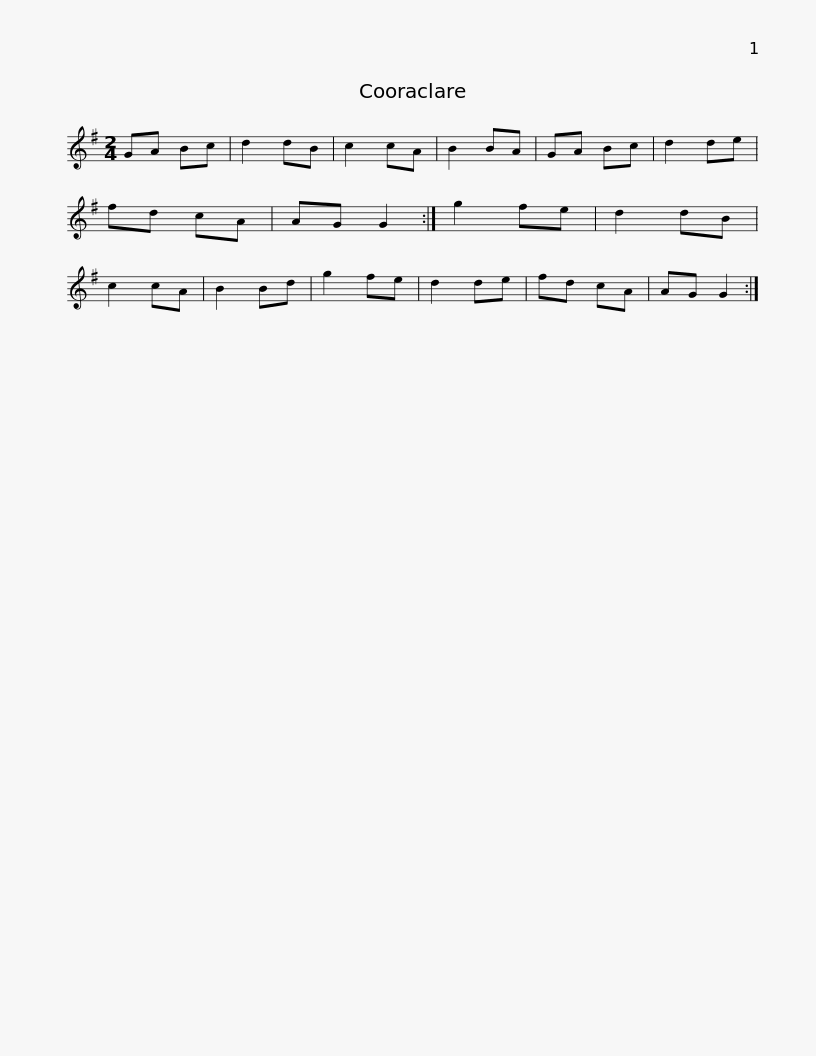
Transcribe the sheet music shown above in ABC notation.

X:1
L:1/8
M:2/4
I:linebreak $
K:G
V:1 treble
V:1
 GA Bc | d2 dB | c2 cA | B2 BA | GA Bc | %5
 d2 de | fd cA | AG G2 :| g2 fe | d2 dB | %10
 c2 cA | B2 Bd |$ g2 fe | d2 de | fd cA | %15
 AG G2 :| %16
